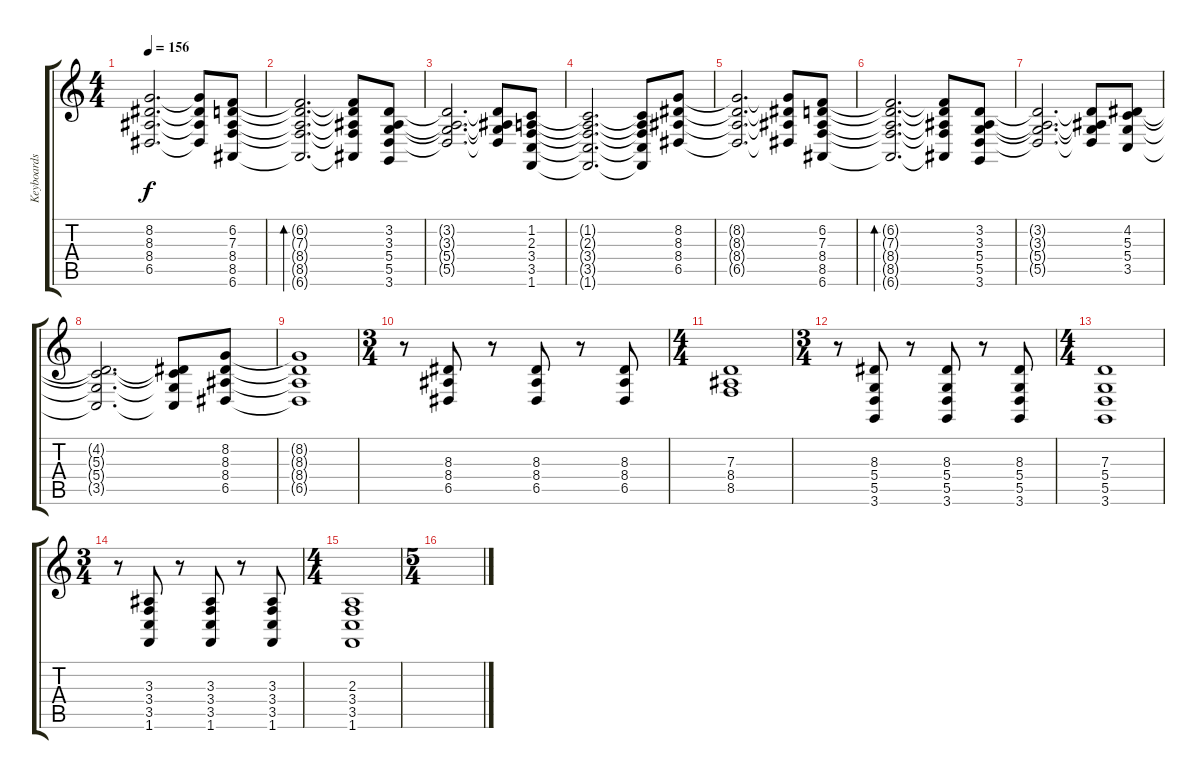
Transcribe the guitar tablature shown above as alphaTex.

\track ("Keyboards Rhythm" "Keyboards ") {instrument stringensemble1}
\staff {score tabs}
\tuning (E4 B3 G3 D3 A2 E2) {hide}
\ts (4 4)
\tempo 156
\clef g2
\ks c
(8.2{t} 8.3{t} 8.4{t} 6.5{t}).2{d dy f} (8.2{t} 8.3{t} 8.4{t} 6.5{t}).8 (6.2 7.3 8.4 8.5 6.6).8 |
(6.2{t} 7.3{t} 8.4{t} 8.5{t} 6.6{t}).2{d bd 120} (6.2{t} 7.3{t} 8.4{t} 8.5{t} 6.6{t}).8 (3.2 3.3 5.4 5.5 3.6).8 |
(3.2{t} 3.3{t} 5.4{t} 5.5{t}).2{d} (3.2{t} 3.3{t} 5.4{t} 5.5{t}).8 (1.2 2.3 3.4 3.5 1.6).8 |
(1.2{t} 2.3{t} 3.4{t} 3.5{t} 1.6{t}).2{d} (1.2{t} 2.3{t} 3.4{t} 3.5{t} 1.6{t}).8 (8.2 8.3 8.4 6.5).8 |
(8.2{t} 8.3{t} 8.4{t} 6.5{t}).2{d} (8.2{t} 8.3{t} 8.4{t} 6.5{t}).8 (6.2 7.3 8.4 8.5 6.6).8 |
(6.2{t} 7.3{t} 8.4{t} 8.5{t} 6.6{t}).2{d bd 120} (6.2{t} 7.3{t} 8.4{t} 8.5{t} 6.6{t}).8 (3.2 3.3 5.4 5.5 3.6).8 |
(3.2{t} 3.3{t} 5.4{t} 5.5{t}).2{d} (3.2{t} 3.3{t} 5.4{t} 5.5{t}).8 (4.2 5.3 5.4 3.5).8 |
(4.2{t} 5.3{t} 5.4{t} 3.5{t}).2{d} (4.2{t} 5.3{t} 5.4{t} 3.5{t}).8 (8.2 8.3 8.4 6.5).8 |
(8.2{t} 8.3{t} 8.4{t} 6.5{t}).1 |
\ts (3 4)
r.8{volume 9 instrument tangoaccordion} (8.3 8.4 6.5).8 r.8 (8.3 8.4 6.5).8 r.8 (8.3 8.4 6.5).8 |
\ts (4 4)
(7.3 8.4 8.5).1 |
\ts (3 4)
r.8 (8.3 5.4 5.5 3.6).8 r.8 (8.3 5.4 5.5 3.6).8 r.8 (8.3 5.4 5.5 3.6).8 |
\ts (4 4)
(7.3 5.4 5.5 3.6).1 |
\ts (3 4)
r.8 (3.3 3.4 3.5 1.6).8 r.8 (3.3 3.4 3.5 1.6).8 r.8 (3.3 3.4 3.5 1.6).8 |
\ts (4 4)
(2.3 3.4 3.5 1.6).1 |
\ts (5 4)
